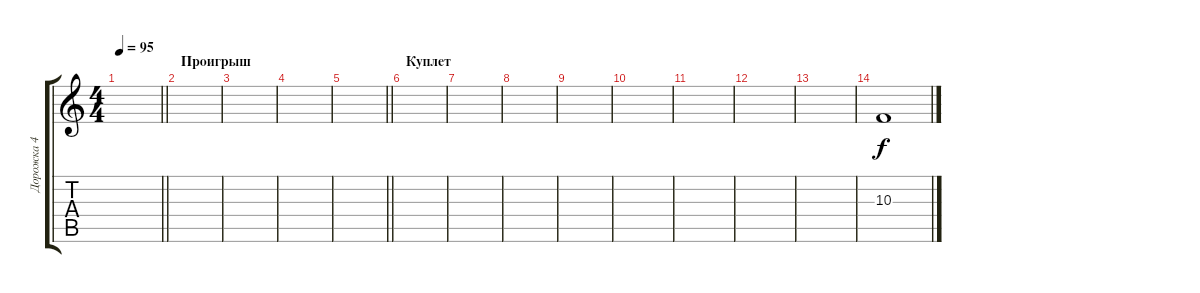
\track ("Дорожка 4" "Дорожка 4") {instrument stringensemble1}
\staff {score tabs}
\tuning (E4 B3 G3 D3 A2 E2) {hide}
\ts (4 4)
\tempo 95
\clef g2
\barLineRight lightlight
\ks c
|
\section ("" "Проигрыш ")
|
|
|
\barLineRight lightlight
|
\section ("" "Куплет")
|
|
|
|
|
|
|
|
10.3.1{volume 0}
